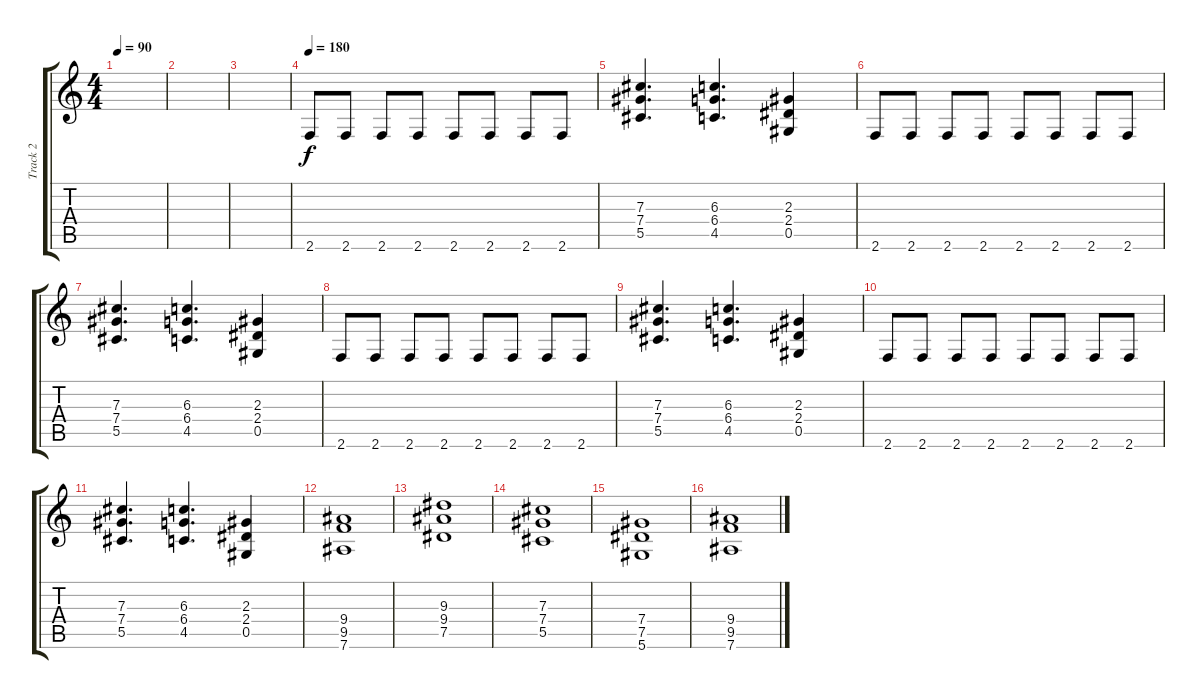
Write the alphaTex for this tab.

\track ("Track 2" "Track 2") {instrument distortionguitar}
\staff {score tabs}
\tuning (Eb4 Bb3 Gb3 Db3 Ab2 Eb2) {hide}
\ts (4 4)
\tempo 90
\clef g2
\ks c
|
|
|
\tempo 180
2.6.8 2.6.8 2.6.8 2.6.8 2.6.8 2.6.8 2.6.8 2.6.8 |
(7.3 7.4 5.5).4{d} (6.3 6.4 4.5).4{d} (2.3 2.4 0.5).4 |
2.6.8 2.6.8 2.6.8 2.6.8 2.6.8 2.6.8 2.6.8 2.6.8 |
(7.3 7.4 5.5).4{d} (6.3 6.4 4.5).4{d} (2.3 2.4 0.5).4 |
2.6.8 2.6.8 2.6.8 2.6.8 2.6.8 2.6.8 2.6.8 2.6.8 |
(7.3 7.4 5.5).4{d} (6.3 6.4 4.5).4{d} (2.3 2.4 0.5).4 |
2.6.8 2.6.8 2.6.8 2.6.8 2.6.8 2.6.8 2.6.8 2.6.8 |
(7.3 7.4 5.5).4{d} (6.3 6.4 4.5).4{d} (2.3 2.4 0.5).4 |
(9.4 9.5 7.6).1 |
(9.3 9.4 7.5).1 |
(7.3 7.4 5.5).1 |
(7.4 7.5 5.6).1 |
(9.4 9.5 7.6).1
